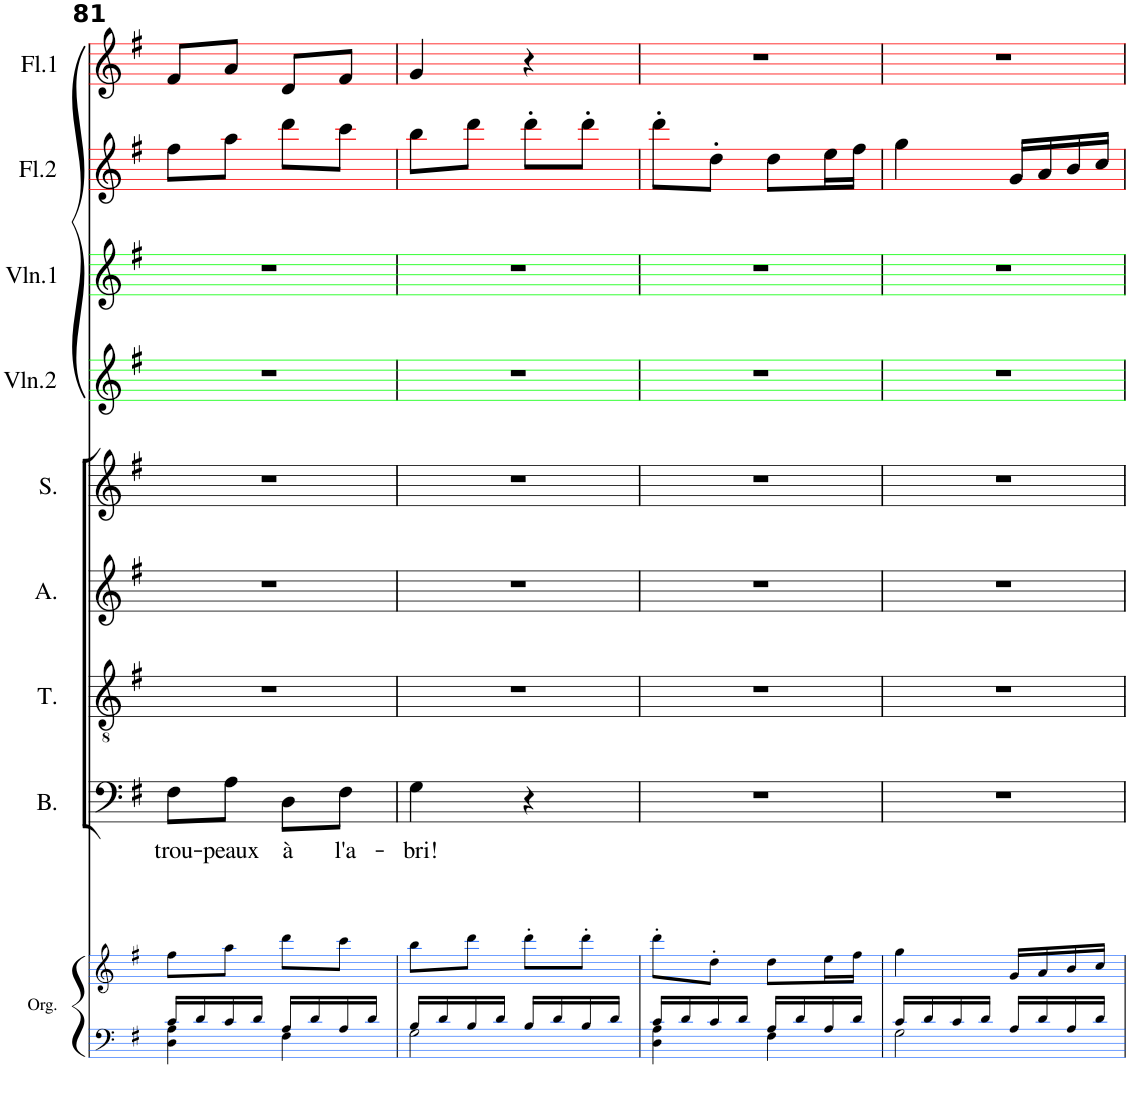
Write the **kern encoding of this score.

**kern	**kern	**kern	**text	**kern	**kern	**kern	**kern	**kern	**kern	**kern
*part9	*part9	*part8	*part8	*part7	*part6	*part5	*part4	*part3	*part2	*part1
*staff10	*staff9	*staff8	*staff8	*staff7	*staff6	*staff5	*staff4	*staff3	*staff2	*staff1
*I"Orgue	*	*I"Bass	*	*I"Ténor	*I"Alto	*I"Soprano	*I"Violon 2	*I"Violon 1	*I"Flûte 2	*I"Flûte 1
*I'Org.	*	*I'B.	*	*I'T.	*I'A.	*I'S.	*I'Vln.2	*I'Vln.1	*I'Fl.2	*I'Fl.1
!!LO:PB:g=z
*clefF4	*clefG2	*clefF4	*	*clefGv2	*clefG2	*clefG2	*clefG2	*clefG2	*clefG2	*clefG2
*k[f#]	*k[f#]	*k[f#]	*	*k[f#]	*k[f#]	*k[f#]	*k[f#]	*k[f#]	*k[f#]	*k[f#]
*M2/4	*M2/4	*M2/4	*	*M2/4	*M2/4	*M2/4	*M2/4	*M2/4	*M2/4	*M2/4
=81	=81	=81	=81	=81	=81	=81	=81	=81	=81	=81
*^	*	*	*	*	*	*	*	*	*	*
!	!	!	!	!LO:LY:b	!	!	!	!	!	!	!
16c/LL	4D\ 4A\	8ff#\L	8F#\L	trou-	2r	2r	2r	2r	2r	8ff#\L	8f#/L
16d/	.	.	.	.	.	.	.	.	.	.	.
!	!	!	!	!LO:LY:b	!	!	!	!	!	!	!
16c/	.	8aa\J	8A\J	-peaux	.	.	.	.	.	8aa\J	8a/J
16d/JJ	.	.	.	.	.	.	.	.	.	.	.
!	!	!	!	!LO:LY:b	!	!	!	!	!	!	!
16A/LL	4F#\	8ddd\L	8D\L	à	.	.	.	.	.	8ddd\L	8d/L
16d/	.	.	.	.	.	.	.	.	.	.	.
!	!	!	!	!LO:LY:b	!	!	!	!	!	!	!
16A/	.	8ccc\J	8F#\J	l'a-	.	.	.	.	.	8ccc\J	8f#/J
16d/JJ	.	.	.	.	.	.	.	.	.	.	.
=82	=82	=82	=82	=82	=82	=82	=82	=82	=82	=82	=82
!	!	!	!	!LO:LY:b	!	!	!	!	!	!	!
16B/LL	2G\	8bb\L	4G\	-bri!	2r	2r	2r	2r	2r	8bb\L	4g/
16d/	.	.	.	.	.	.	.	.	.	.	.
16B/	.	8ddd\J	.	.	.	.	.	.	.	8ddd\J	.
16d/JJ	.	.	.	.	.	.	.	.	.	.	.
16B/LL	.	8ddd'\L	4r	.	.	.	.	.	.	8ddd'\L	4r
16d/	.	.	.	.	.	.	.	.	.	.	.
16B/	.	8ddd'\J	.	.	.	.	.	.	.	8ddd'\J	.
16d/JJ	.	.	.	.	.	.	.	.	.	.	.
=83	=83	=83	=83	=83	=83	=83	=83	=83	=83	=83	=83
16c/LL	4D\ 4A\	8ddd'\L	2r	.	2r	2r	2r	2r	2r	8ddd'\L	2r
16d/	.	.	.	.	.	.	.	.	.	.	.
16c/	.	8dd'\J	.	.	.	.	.	.	.	8dd'\J	.
16d/JJ	.	.	.	.	.	.	.	.	.	.	.
16A/LL	4F#\	8dd\L	.	.	.	.	.	.	.	8dd\L	.
16d/	.	.	.	.	.	.	.	.	.	.	.
16A/	.	16ee\L	.	.	.	.	.	.	.	16ee\L	.
16d/JJ	.	16ff#\JJ	.	.	.	.	.	.	.	16ff#\JJ	.
=84	=84	=84	=84	=84	=84	=84	=84	=84	=84	=84	=84
16c/LL	2G\	4gg\	2r	.	2r	2r	2r	2r	2r	4gg\	2r
16d/	.	.	.	.	.	.	.	.	.	.	.
16c/	.	.	.	.	.	.	.	.	.	.	.
16d/JJ	.	.	.	.	.	.	.	.	.	.	.
16A/LL	.	16g/LL	.	.	.	.	.	.	.	16g/LL	.
16d/	.	16a/	.	.	.	.	.	.	.	16a/	.
16A/	.	16b/	.	.	.	.	.	.	.	16b/	.
16d/JJ	.	16cc/JJ	.	.	.	.	.	.	.	16cc/JJ	.
*v	*v	*	*	*	*	*	*	*	*	*	*
=	=	=	=	=	=	=	=	=	=	=
*-	*-	*-	*-	*-	*-	*-	*-	*-	*-	*-
